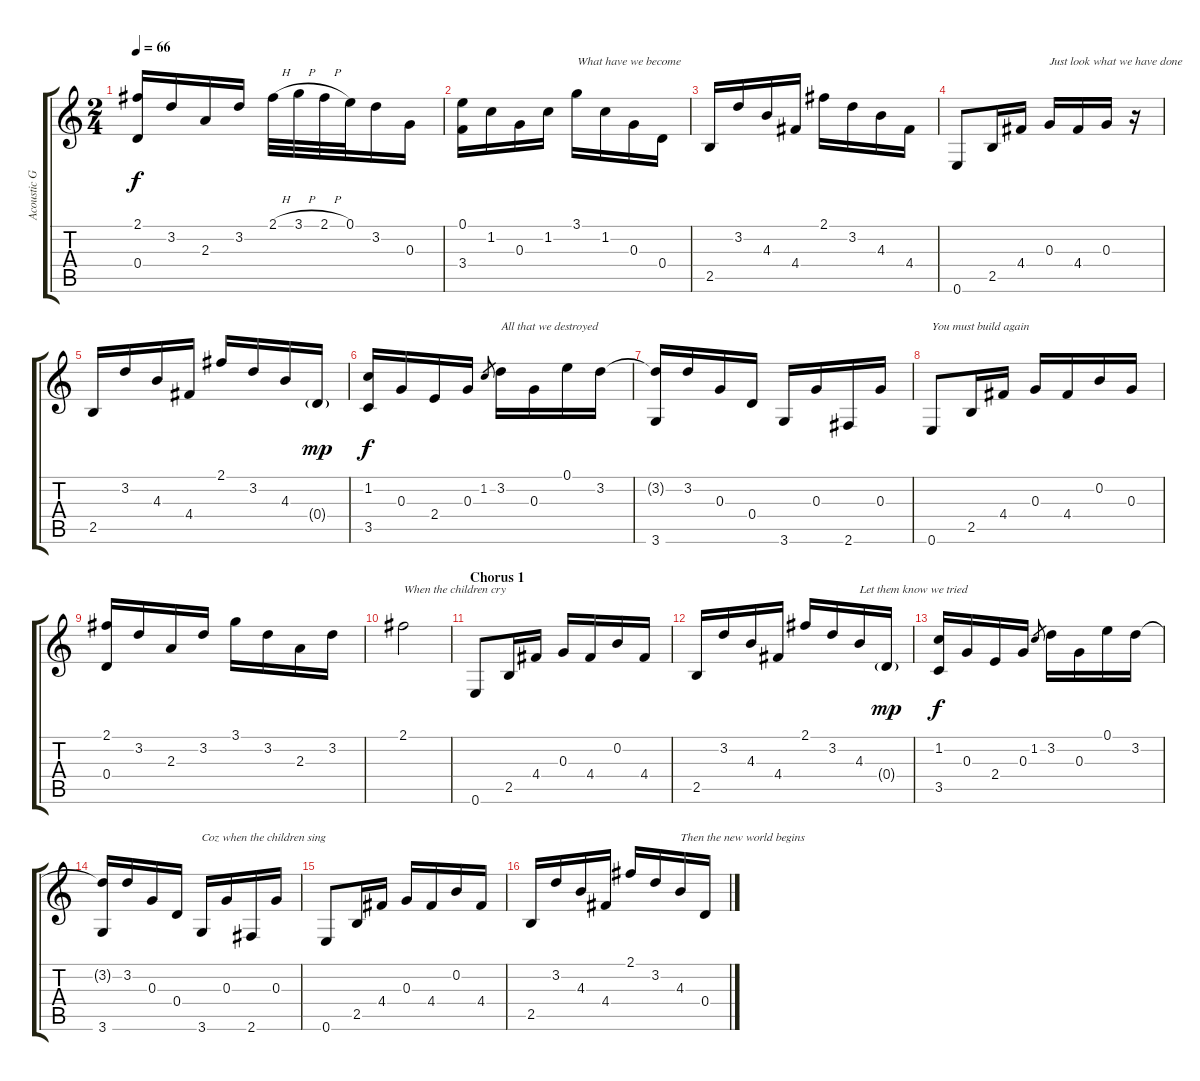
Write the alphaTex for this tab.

\track ("Acoustic Guitar" "Acoustic G") {instrument acousticguitarsteel}
\staff {score tabs}
\tuning (E4 B3 G3 D3 A2 E2) {hide}
\ts (2 4)
\tempo 66
\clef g2
\ks c
(2.1 0.4).16{dy f} 3.2.16 2.3.16 3.2.16 2.1{h}.32 3.1{h}.32 2.1{h}.32 0.1.32 3.2.16 0.3.16 |
(0.1 3.4).16 1.2.16 0.3.16 1.2.16 3.1.16{txt "What have we become"} 1.2.16 0.3.16 0.4.16 |
2.5.16 3.2.16 4.3.16 4.4.16 2.1.16 3.2.16 4.3.16 4.4.16 |
0.6.8 2.5.16 4.4.16 0.3.16{txt "Just look what we have done"} 4.4.16 0.3.16 r.16 |
2.5.16 3.2.16 4.3.16 4.4.16 2.1.16 3.2.16 4.3.16 0.4{g}.16{dy mp} |
(1.2 3.5).16{dy f} 0.3.16 2.4.16 0.3.16 1.2.8{gr} 3.2.16{txt "All that we destroyed"} 0.3.16 0.1.16 3.2.16 |
(3.2{t} 3.6).16 3.2.16 0.3.16 0.4.16 3.6.16 0.3.16 2.6.16 0.3.16 |
0.6.8{txt "You must build again"} 2.5.16 4.4.16 0.3.16 4.4.16 0.2.16 0.3.16 |
(2.1 0.4).16 3.2.16 2.3.16 3.2.16 3.1.16 3.2.16 2.3.16 3.2.16 |
2.1.2{txt "When the children cry"} |
\section ("" "Chorus 1")
0.6.8 2.5.16 4.4.16 0.3.16 4.4.16 0.2.16 4.4.16 |
2.5.16 3.2.16 4.3.16 4.4.16 2.1.16 3.2.16 4.3.16{txt "Let them know we tried"} 0.4{g}.16{dy mp} |
(1.2 3.5).16{dy f} 0.3.16 2.4.16 0.3.16 1.2.8{gr} 3.2.16 0.3.16 0.1.16 3.2.16 |
(3.2{t} 3.6).16 3.2.16 0.3.16 0.4.16 3.6.16{txt "Coz when the children sing"} 0.3.16 2.6.16 0.3.16 |
0.6.8 2.5.16 4.4.16 0.3.16 4.4.16 0.2.16 4.4.16 |
2.5.16 3.2.16 4.3.16 4.4.16 2.1.16 3.2.16 4.3.16{txt "Then the new world begins"} 0.4.16
